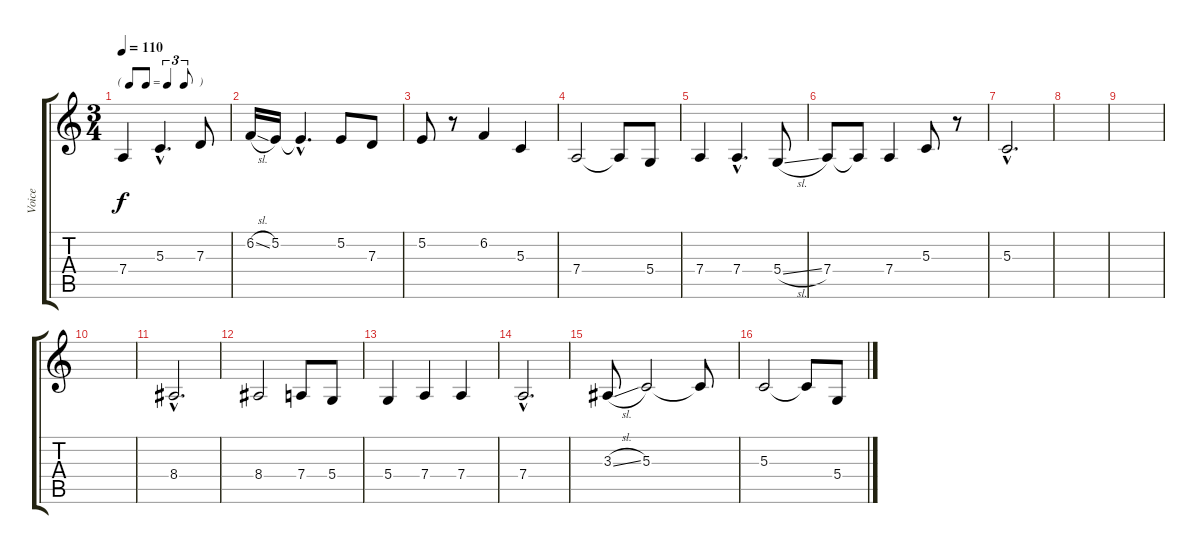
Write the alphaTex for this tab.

\track ("Voice" "Voice") {instrument lead6voice}
\staff {score tabs}
\tuning (E4 B3 G3 D3 A2 E2) {hide}
\ts (3 4)
\tf triplet8th
\tempo 110
\clef g2
\ks c
7.4.4{dy f} 5.3{hac}.4{d} 7.3.8 |
6.2{sl}.16 5.2.16 5.2{hac t}.4{d} 5.2.8 7.3.8 |
5.2.8 r.8 6.2.4 5.3.4 |
7.4.2 7.4{t}.8 5.4.8 |
7.4.4 7.4{hac}.4{d} 5.4{sl}.8 |
7.4.8 7.4{t}.8 7.4.4 5.3.8 r.8 |
5.3{hac}.2{d} |
|
|
|
8.4{hac}.2{d} |
8.4.2 7.4.8 5.4.8 |
5.4.4 7.4.4 7.4.4 |
7.4{hac}.2{d} |
3.3{sl}.8 5.3.2 5.3{t}.8 |
5.3.2 5.3{t}.8 5.4.8
